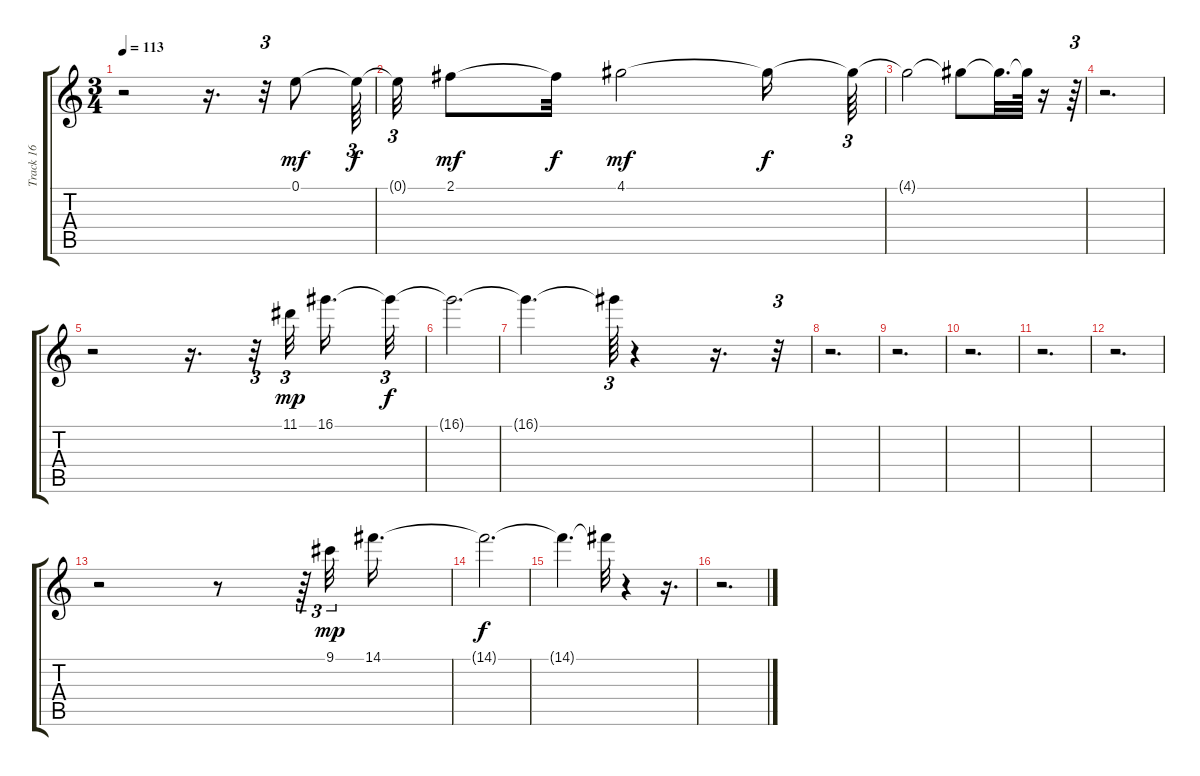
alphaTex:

\track ("Track 16" "Track 16") {instrument electricguitarjazz}
\staff {score tabs}
\tuning (E4 B3 G3 D3 A2 E2) {hide}
\ts (3 4)
\tempo 113
\clef g2
\ks c
r.2{dy f} r.16{d} r.32{tu (3 2)} 0.1.8{dy mf} 0.1{t}.64{tu (3 2) dy f} |
0.1{t}.32{tu (3 2)} 2.1.8{dy mf} 2.1{t}.32{dy f} 4.1.2{dy mf} 4.1{t}.16{dy f} 4.1{t}.64{tu (3 2)} |
4.1{t}.2 4.1{t}.8 4.1{t}.32{d} 4.1{t}.64 r.16 r.64{tu (3 2)} |
r.2{d} |
r.2 r.16{d} r.32{tu (3 2)} 11.1.32{tu (3 2) dy mp} 16.1.16{d} 16.1{t}.32{tu (3 2) dy f} |
16.1{t}.2{d} |
16.1{t}.4{d} 16.1{t}.64{tu (3 2)} r.4 r.16{d} r.32{tu (3 2)} |
r.2{d} |
r.2{d} |
r.2{d} |
r.2{d} |
r.2{d} |
r.2 r.8 r.64{tu (3 2)} 9.1.32{tu (3 2) dy mp} 14.1.16{d} |
14.1{t}.2{d dy f} |
14.1{t}.4{d} 14.1{t}.32 r.4 r.16{d} |
r.2{d}
